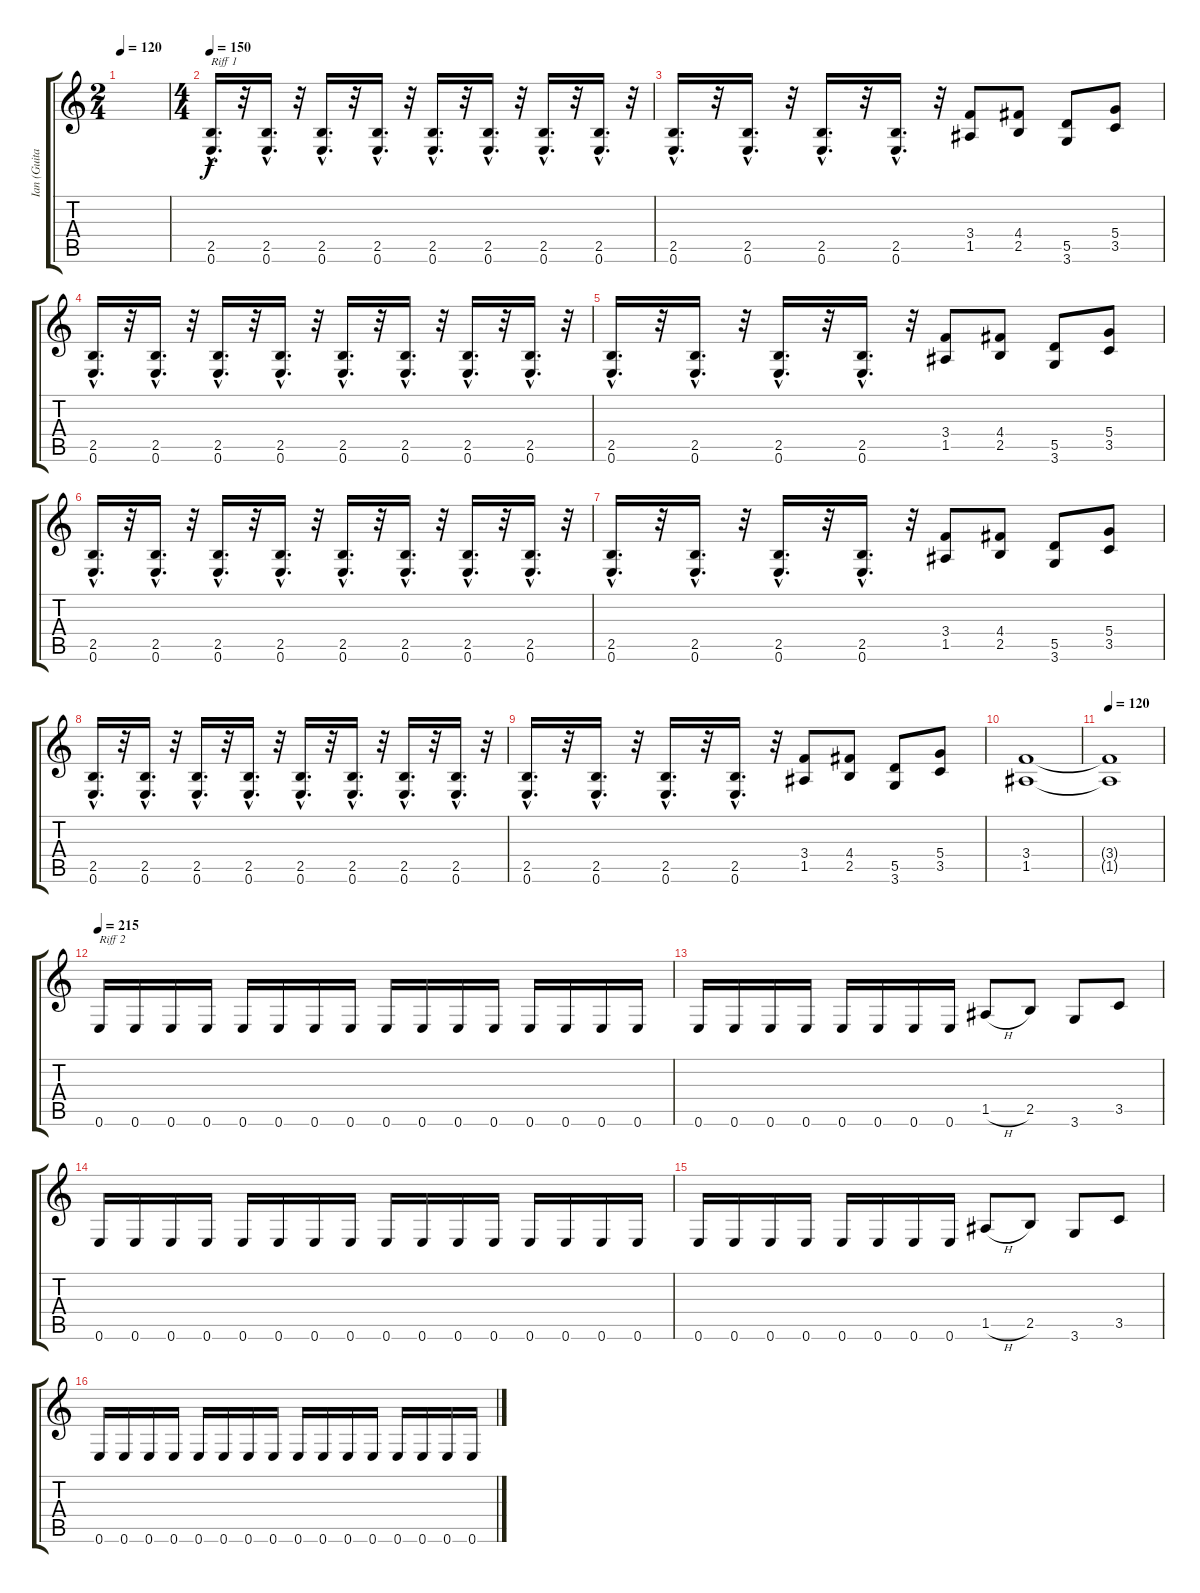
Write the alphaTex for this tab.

\track ("Ian (Guitar)" "Ian (Guita") {instrument distortionguitar}
\staff {score tabs}
\tuning (E4 B3 G3 D3 A2 E2) {hide}
\ts (2 4)
\tempo 120
\tempo 150
\tempo 120
\clef g2
\ks c
|
\ts (4 4)
\tempo 150
(2.5{hac} 0.6{hac}).16{d txt "Riff 1"} r.32 (2.5{hac} 0.6{hac}).16{d} r.32 (2.5{hac} 0.6{hac}).16{d} r.32 (2.5{hac} 0.6{hac}).16{d} r.32 (2.5{hac} 0.6{hac}).16{d} r.32 (2.5{hac} 0.6{hac}).16{d} r.32 (2.5{hac} 0.6{hac}).16{d} r.32 (2.5{hac} 0.6{hac}).16{d} r.32 |
(2.5{hac} 0.6{hac}).16{d} r.32 (2.5{hac} 0.6{hac}).16{d} r.32 (2.5{hac} 0.6{hac}).16{d} r.32 (2.5{hac} 0.6{hac}).16{d} r.32 (3.4 1.5).8 (4.4 2.5).8 (5.5 3.6).8 (5.4 3.5).8 |
(2.5{hac} 0.6{hac}).16{d} r.32 (2.5{hac} 0.6{hac}).16{d} r.32 (2.5{hac} 0.6{hac}).16{d} r.32 (2.5{hac} 0.6{hac}).16{d} r.32 (2.5{hac} 0.6{hac}).16{d} r.32 (2.5{hac} 0.6{hac}).16{d} r.32 (2.5{hac} 0.6{hac}).16{d} r.32 (2.5{hac} 0.6{hac}).16{d} r.32 |
(2.5{hac} 0.6{hac}).16{d} r.32 (2.5{hac} 0.6{hac}).16{d} r.32 (2.5{hac} 0.6{hac}).16{d} r.32 (2.5{hac} 0.6{hac}).16{d} r.32 (3.4 1.5).8 (4.4 2.5).8 (5.5 3.6).8 (5.4 3.5).8 |
(2.5{hac} 0.6{hac}).16{d} r.32 (2.5{hac} 0.6{hac}).16{d} r.32 (2.5{hac} 0.6{hac}).16{d} r.32 (2.5{hac} 0.6{hac}).16{d} r.32 (2.5{hac} 0.6{hac}).16{d} r.32 (2.5{hac} 0.6{hac}).16{d} r.32 (2.5{hac} 0.6{hac}).16{d} r.32 (2.5{hac} 0.6{hac}).16{d} r.32 |
(2.5{hac} 0.6{hac}).16{d} r.32 (2.5{hac} 0.6{hac}).16{d} r.32 (2.5{hac} 0.6{hac}).16{d} r.32 (2.5{hac} 0.6{hac}).16{d} r.32 (3.4 1.5).8 (4.4 2.5).8 (5.5 3.6).8 (5.4 3.5).8 |
(2.5{hac} 0.6{hac}).16{d} r.32 (2.5{hac} 0.6{hac}).16{d} r.32 (2.5{hac} 0.6{hac}).16{d} r.32 (2.5{hac} 0.6{hac}).16{d} r.32 (2.5{hac} 0.6{hac}).16{d} r.32 (2.5{hac} 0.6{hac}).16{d} r.32 (2.5{hac} 0.6{hac}).16{d} r.32 (2.5{hac} 0.6{hac}).16{d} r.32 |
(2.5{hac} 0.6{hac}).16{d} r.32 (2.5{hac} 0.6{hac}).16{d} r.32 (2.5{hac} 0.6{hac}).16{d} r.32 (2.5{hac} 0.6{hac}).16{d} r.32 (3.4 1.5).8 (4.4 2.5).8 (5.5 3.6).8 (5.4 3.5).8 |
(3.4 1.5).1 |
\tempo 120
(3.4{t} 1.5{t}).1 |
\tempo 215
0.6.16{txt "Riff 2"} 0.6.16 0.6.16 0.6.16 0.6.16 0.6.16 0.6.16 0.6.16 0.6.16 0.6.16 0.6.16 0.6.16 0.6.16 0.6.16 0.6.16 0.6.16 |
0.6.16 0.6.16 0.6.16 0.6.16 0.6.16 0.6.16 0.6.16 0.6.16 1.5{h}.8 2.5.8 3.6.8 3.5.8 |
0.6.16 0.6.16 0.6.16 0.6.16 0.6.16 0.6.16 0.6.16 0.6.16 0.6.16 0.6.16 0.6.16 0.6.16 0.6.16 0.6.16 0.6.16 0.6.16 |
0.6.16 0.6.16 0.6.16 0.6.16 0.6.16 0.6.16 0.6.16 0.6.16 1.5{h}.8 2.5.8 3.6.8 3.5.8 |
0.6.16 0.6.16 0.6.16 0.6.16 0.6.16 0.6.16 0.6.16 0.6.16 0.6.16 0.6.16 0.6.16 0.6.16 0.6.16 0.6.16 0.6.16 0.6.16
